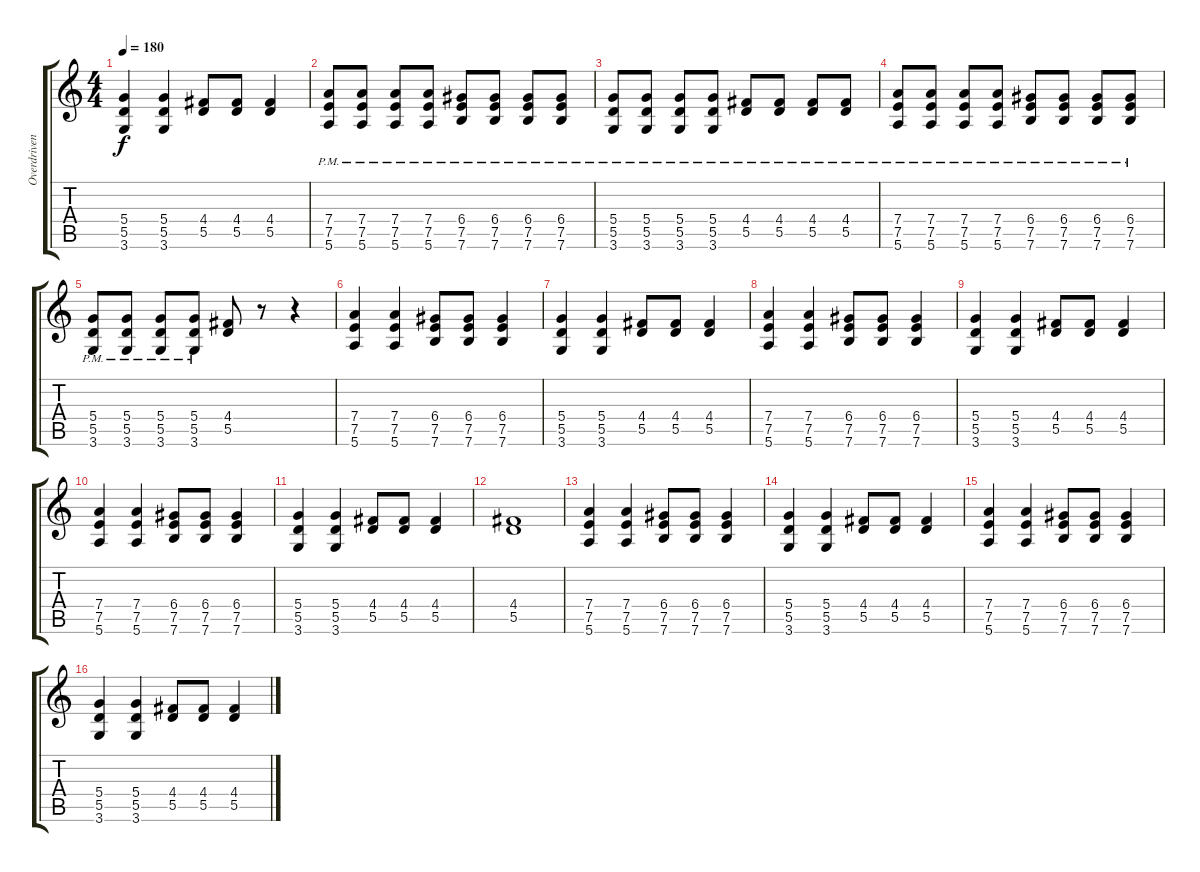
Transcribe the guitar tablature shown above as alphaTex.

\track ("Overdriven Guitar" "Overdriven") {instrument overdrivenguitar}
\staff {score tabs}
\tuning (E4 B3 G3 D3 A2 E2) {hide}
\ts (4 4)
\tempo 180
\clef g2
\ks c
(5.4 5.5 3.6).4{dy f} (5.4 5.5 3.6).4 (4.4 5.5).8 (4.4 5.5).8 (4.4 5.5).4 |
(7.4{pm} 7.5{pm} 5.6{pm}).8 (7.4{pm} 7.5{pm} 5.6{pm}).8 (7.4{pm} 7.5{pm} 5.6{pm}).8 (7.4{pm} 7.5{pm} 5.6{pm}).8 (6.4{pm} 7.5{pm} 7.6{pm}).8 (6.4{pm} 7.5{pm} 7.6{pm}).8 (6.4{pm} 7.5{pm} 7.6{pm}).8 (6.4{pm} 7.5{pm} 7.6{pm}).8 |
(5.4{pm} 5.5{pm} 3.6{pm}).8 (5.4{pm} 5.5{pm} 3.6{pm}).8 (5.4{pm} 5.5{pm} 3.6{pm}).8 (5.4{pm} 5.5{pm} 3.6{pm}).8 (4.4{pm} 5.5{pm}).8 (4.4{pm} 5.5{pm}).8 (4.4{pm} 5.5{pm}).8 (4.4{pm} 5.5{pm}).8 |
(7.4{pm} 7.5{pm} 5.6{pm}).8 (7.4{pm} 7.5{pm} 5.6{pm}).8 (7.4{pm} 7.5{pm} 5.6{pm}).8 (7.4{pm} 7.5{pm} 5.6{pm}).8 (6.4{pm} 7.5{pm} 7.6{pm}).8 (6.4{pm} 7.5{pm} 7.6{pm}).8 (6.4{pm} 7.5{pm} 7.6{pm}).8 (6.4{pm} 7.5{pm} 7.6{pm}).8 |
(5.4{pm} 5.5{pm} 3.6{pm}).8 (5.4{pm} 5.5{pm} 3.6{pm}).8 (5.4{pm} 5.5{pm} 3.6{pm}).8 (5.4{pm} 5.5{pm} 3.6{pm}).8 (4.4 5.5).8 r.8 r.4 |
(7.4 7.5 5.6).4 (7.4 7.5 5.6).4 (6.4 7.5 7.6).8 (6.4 7.5 7.6).8 (6.4 7.5 7.6).4 |
(5.4 5.5 3.6).4 (5.4 5.5 3.6).4 (4.4 5.5).8 (4.4 5.5).8 (4.4 5.5).4 |
(7.4 7.5 5.6).4 (7.4 7.5 5.6).4 (6.4 7.5 7.6).8 (6.4 7.5 7.6).8 (6.4 7.5 7.6).4 |
(5.4 5.5 3.6).4 (5.4 5.5 3.6).4 (4.4 5.5).8 (4.4 5.5).8 (4.4 5.5).4 |
(7.4 7.5 5.6).4 (7.4 7.5 5.6).4 (6.4 7.5 7.6).8 (6.4 7.5 7.6).8 (6.4 7.5 7.6).4 |
(5.4 5.5 3.6).4 (5.4 5.5 3.6).4 (4.4 5.5).8 (4.4 5.5).8 (4.4 5.5).4 |
(4.4 5.5).1 |
(7.4 7.5 5.6).4 (7.4 7.5 5.6).4 (6.4 7.5 7.6).8 (6.4 7.5 7.6).8 (6.4 7.5 7.6).4 |
(5.4 5.5 3.6).4 (5.4 5.5 3.6).4 (4.4 5.5).8 (4.4 5.5).8 (4.4 5.5).4 |
(7.4 7.5 5.6).4 (7.4 7.5 5.6).4 (6.4 7.5 7.6).8 (6.4 7.5 7.6).8 (6.4 7.5 7.6).4 |
(5.4 5.5 3.6).4 (5.4 5.5 3.6).4 (4.4 5.5).8 (4.4 5.5).8 (4.4 5.5).4
